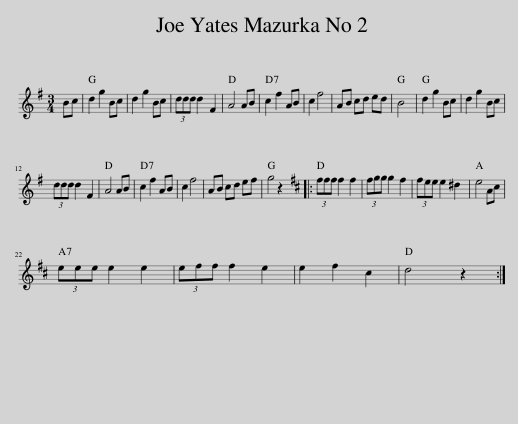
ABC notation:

X:1
L:1/8
M:3/4
I:linebreak $
K:G
V:1 treble
V:1
 Bc | d2 g2 Bc | d2 g2 Bc | (3ddd d2 F2 | A4 AB | %5
 c2 f2 AB | c2 f4 | AB cd ed | B4 | d2 g2 Bc | %10
 d2 g2 Bc |$ (3ddd d2 F2 | A4 AB | c2 f2 AB | c2 f4 | %15
 AB cd ef | g4 z2 |:[K:D] (3fff f2 f2 | (3fgg g2 f2 | (3fee e2 ^d2 | %20
 e4 Ac |$ (3eee e2 e2 | (3eff f2 e2 | e2 f2 c2 | d4 z2 :| %25
